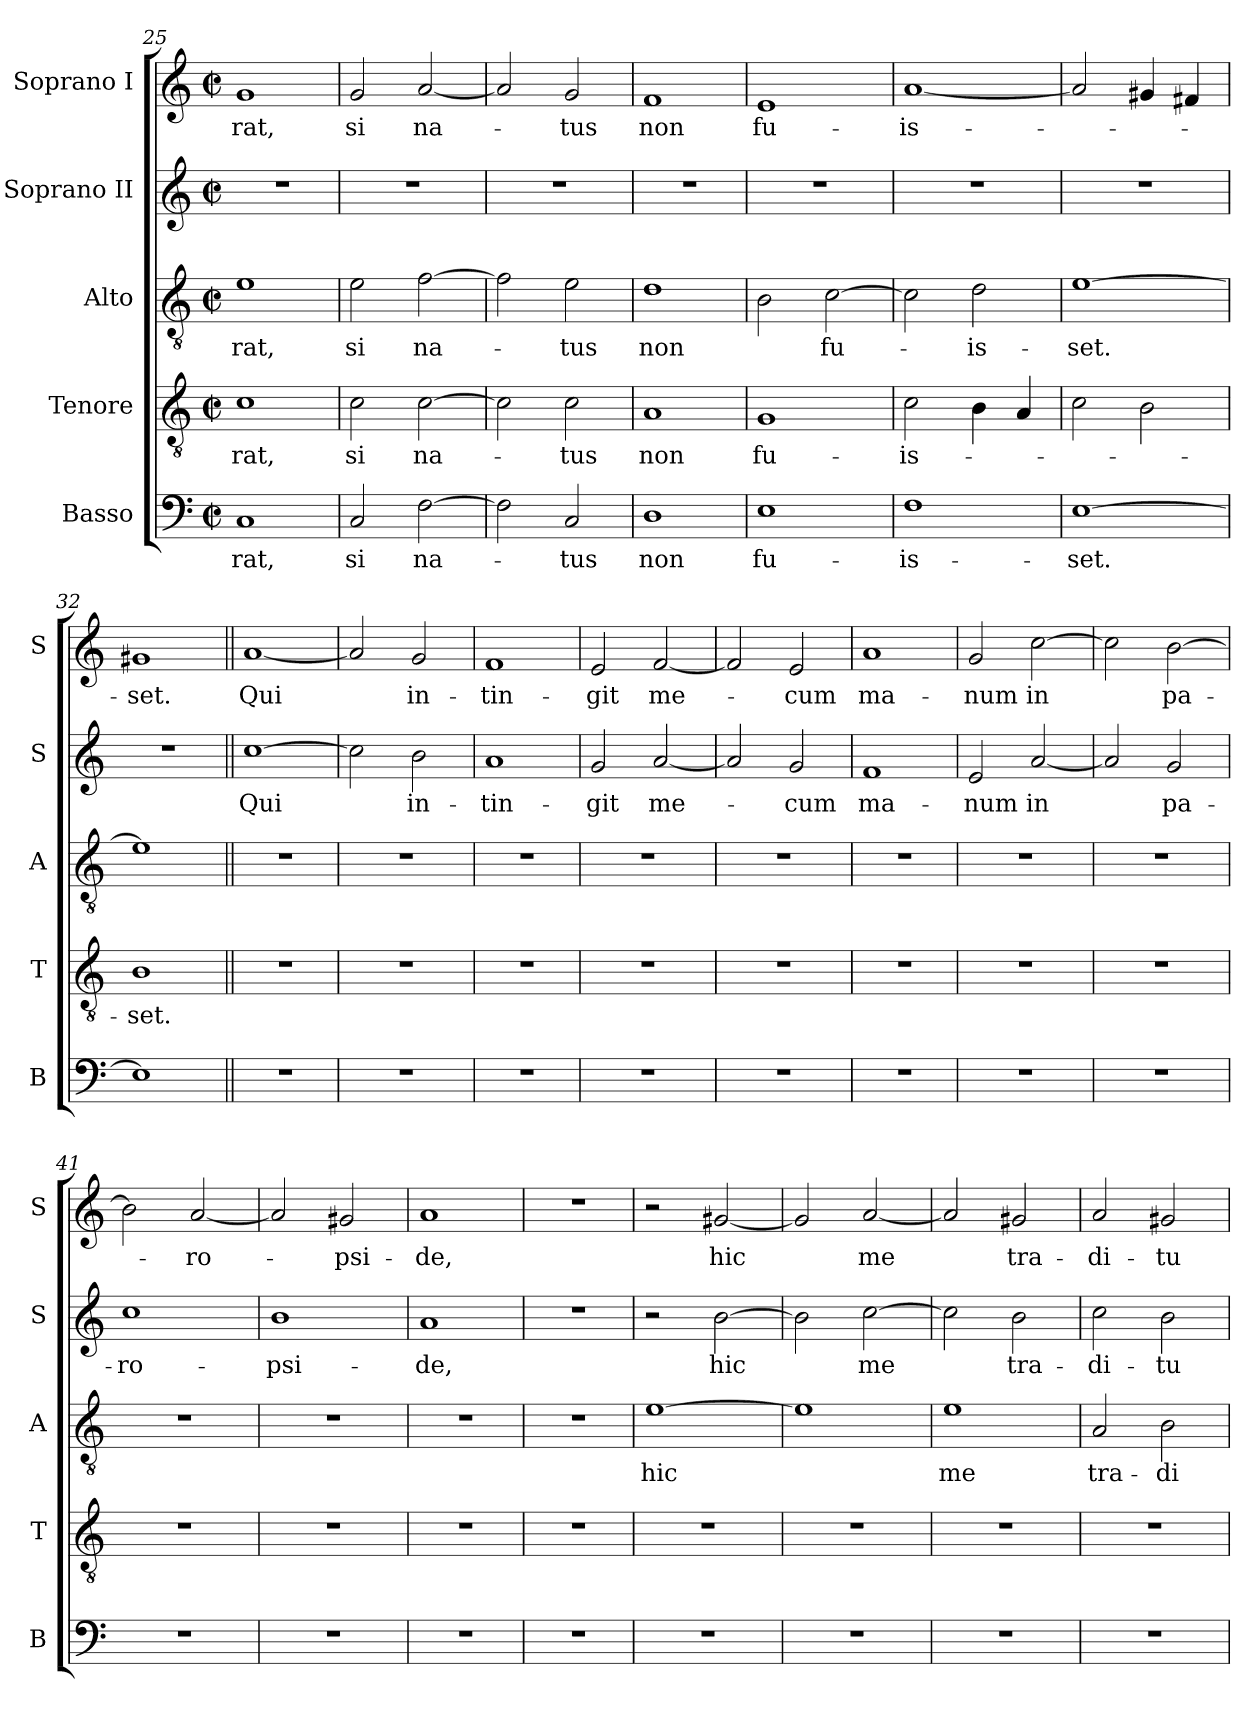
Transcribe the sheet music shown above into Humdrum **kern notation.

**kern	**text	**kern	**text	**kern	**text	**kern	**text	**kern	**text
*part5	*part5	*part4	*part4	*part3	*part3	*part2	*part2	*part1	*part1
*staff5	*staff5	*staff4	*staff4	*staff3	*staff3	*staff2	*staff2	*staff1	*staff1
*I"Basso	*	*I"Tenore	*	*I"Alto	*	*I"Soprano II	*	*I"Soprano I	*
*I'B	*	*I'T	*	*I'A	*	*I'S	*	*I'S	*
*clefF4	*	*clefGv2	*	*clefGv2	*	*clefG2	*	*clefG2	*
*k[]	*	*k[]	*	*k[]	*	*k[]	*	*k[]	*
*M2/2	*	*M2/2	*	*M2/2	*	*M2/2	*	*M2/2	*
*met(c|)	*	*met(c|)	*	*met(c|)	*	*met(c|)	*	*met(c|)	*
=25	=25	=25	=25	=25	=25	=25	=25	=25	=25
1C	-rat,	1c	-rat,	1e	-rat,	1r	.	1g	-rat,
=26	=26	=26	=26	=26	=26	=26	=26	=26	=26
2C/	si	2c\	si	2e\	si	1r	.	2g/	si
[2F\	na-	[2c\	na-	[2f\	na-	.	.	[2a/	na-
=27	=27	=27	=27	=27	=27	=27	=27	=27	=27
2F\]	.	2c\]	.	2f\]	.	1r	.	2a/]	.
2C/	-tus	2c\	-tus	2e\	-tus	.	.	2g/	-tus
=28	=28	=28	=28	=28	=28	=28	=28	=28	=28
1D	non	1A	non	1d	non	1r	.	1f	non
=29	=29	=29	=29	=29	=29	=29	=29	=29	=29
1E	fu-	1G	fu-	2B\	.	1r	.	1e	fu-
.	.	.	.	[2c\	fu-	.	.	.	.
=30	=30	=30	=30	=30	=30	=30	=30	=30	=30
1F	-is-	2c\	-is-	2c\]	.	1r	.	[1a	-is-
.	.	4B\	.	2d\	-is-	.	.	.	.
.	.	4A/	.	.	.	.	.	.	.
=31	=31	=31	=31	=31	=31	=31	=31	=31	=31
[1E	-set.	2c\	.	[1e	-set.	1r	.	2a/]	.
.	.	2B\	.	.	.	.	.	4g#X/	.
.	.	.	.	.	.	.	.	4f#X/	.
=32	=32	=32	=32	=32	=32	=32	=32	=32	=32
1E]	.	1B	-set.	1e]	.	1r	.	1g#X	-set.
=33||	=33||	=33||	=33||	=33||	=33||	=33||	=33||	=33||	=33||
1r	.	1r	.	1r	.	[1cc	Qui	[1a	Qui
=34	=34	=34	=34	=34	=34	=34	=34	=34	=34
1r	.	1r	.	1r	.	2cc\]	.	2a/]	.
.	.	.	.	.	.	2b\	in-	2g/	in-
=35	=35	=35	=35	=35	=35	=35	=35	=35	=35
1r	.	1r	.	1r	.	1a	-tin-	1f	-tin-
=36	=36	=36	=36	=36	=36	=36	=36	=36	=36
1r	.	1r	.	1r	.	2g/	-git	2e/	-git
.	.	.	.	.	.	[2a/	me-	[2f/	me-
=37	=37	=37	=37	=37	=37	=37	=37	=37	=37
1r	.	1r	.	1r	.	2a/]	.	2f/]	.
.	.	.	.	.	.	2g/	-cum	2e/	-cum
=38	=38	=38	=38	=38	=38	=38	=38	=38	=38
1r	.	1r	.	1r	.	1f	ma-	1a	ma-
=39	=39	=39	=39	=39	=39	=39	=39	=39	=39
1r	.	1r	.	1r	.	2e/	-num	2g/	-num
.	.	.	.	.	.	[2a/	in	[2cc\	in
=40	=40	=40	=40	=40	=40	=40	=40	=40	=40
1r	.	1r	.	1r	.	2a/]	.	2cc\]	.
.	.	.	.	.	.	2g/	pa-	[2b\	pa-
=41	=41	=41	=41	=41	=41	=41	=41	=41	=41
1r	.	1r	.	1r	.	1cc	-ro-	2b\]	.
.	.	.	.	.	.	.	.	[2a/	-ro-
=42	=42	=42	=42	=42	=42	=42	=42	=42	=42
1r	.	1r	.	1r	.	1b	-psi-	2a/]	.
.	.	.	.	.	.	.	.	2g#X/	-psi-
=43	=43	=43	=43	=43	=43	=43	=43	=43	=43
1r	.	1r	.	1r	.	1a	-de,	1a	-de,
=44	=44	=44	=44	=44	=44	=44	=44	=44	=44
1r	.	1r	.	1r	.	1r	.	1r	.
=45	=45	=45	=45	=45	=45	=45	=45	=45	=45
1r	.	1r	.	[1e	hic	2r	.	2r	.
.	.	.	.	.	.	[2b\	hic	[2g#X/	hic
=46	=46	=46	=46	=46	=46	=46	=46	=46	=46
1r	.	1r	.	1e]	.	2b\]	.	2g#/]	.
.	.	.	.	.	.	[2cc\	me	[2a/	me
=47	=47	=47	=47	=47	=47	=47	=47	=47	=47
1r	.	1r	.	1e	me	2cc\]	.	2a/]	.
.	.	.	.	.	.	2b\	tra-	2g#X/	tra-
=48	=48	=48	=48	=48	=48	=48	=48	=48	=48
1r	.	1r	.	2A/	tra-	2cc\	-di-	2a/	-di-
.	.	.	.	2B\	-di-	2b\	-tu-	2g#X/	-tu-
=	=	=	=	=	=	=	=	=	=
*-	*-	*-	*-	*-	*-	*-	*-	*-	*-
